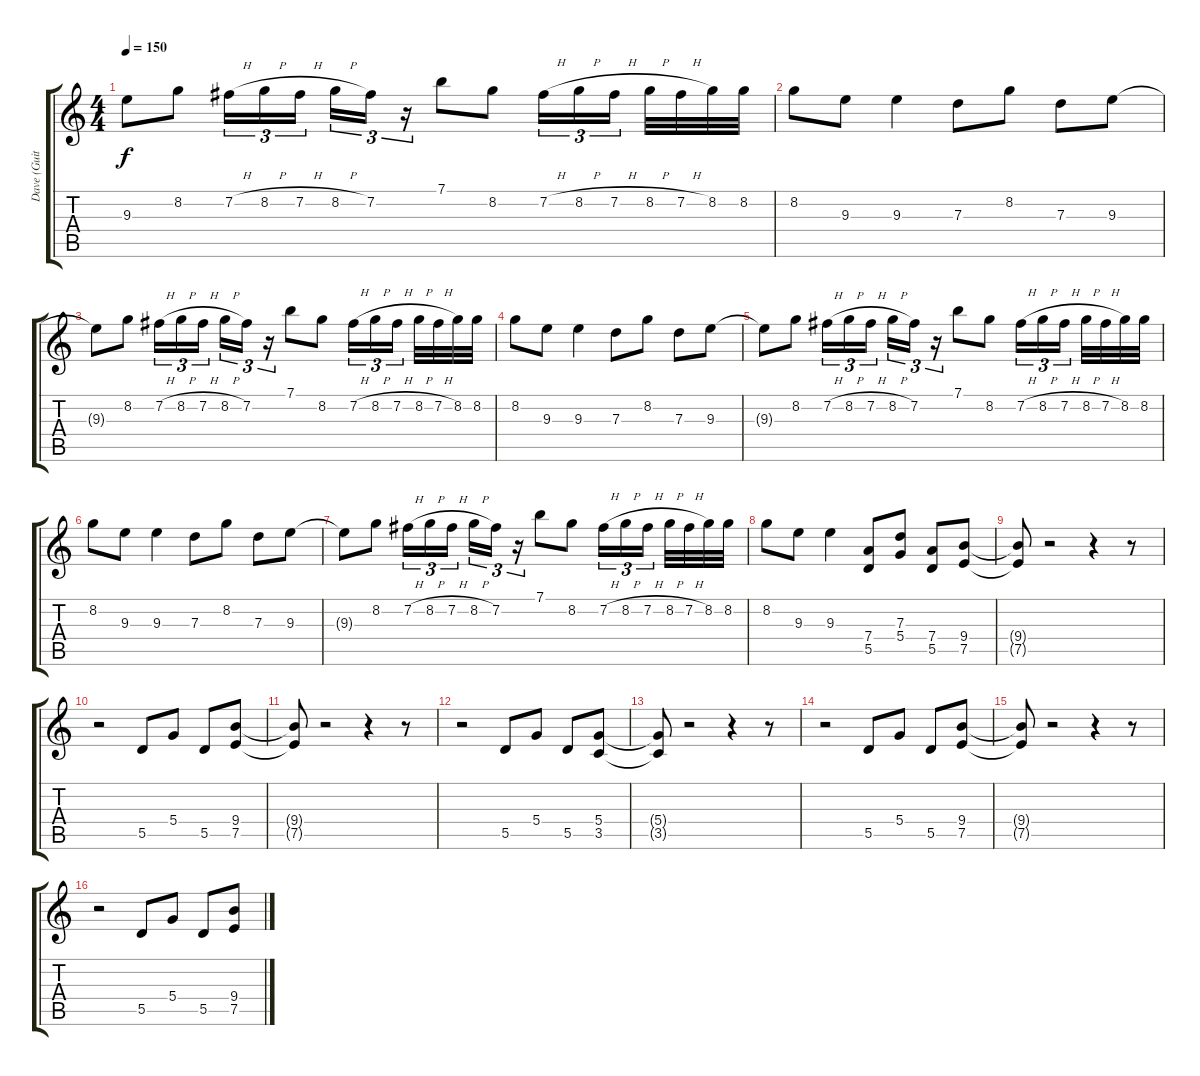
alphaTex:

\track ("Dave (Guitar 1)" "Dave (Guit") {instrument distortionguitar}
\staff {score tabs}
\tuning (E4 B3 G3 D3 A2 E2) {hide}
\ts (4 4)
\tempo 150
\clef g2
\ks c
9.3{t}.8{dy f} 8.2.8 7.2{h}.16{tu (3 2)} 8.2{h}.16{tu (3 2)} 7.2{h}.16{tu (3 2)} 8.2{h}.16{tu (3 2)} 7.2.16{tu (3 2)} r.16{tu (3 2)} 7.1.8 8.2.8 7.2{h}.16{tu (3 2)} 8.2{h}.16{tu (3 2)} 7.2{h}.16{tu (3 2)} 8.2{h}.32 7.2{h}.32 8.2.32 8.2.32 |
8.2.8 9.3.8 9.3.4 7.3.8 8.2.8 7.3.8 9.3.8 |
9.3{t}.8 8.2.8 7.2{h}.16{tu (3 2)} 8.2{h}.16{tu (3 2)} 7.2{h}.16{tu (3 2)} 8.2{h}.16{tu (3 2)} 7.2.16{tu (3 2)} r.16{tu (3 2)} 7.1.8 8.2.8 7.2{h}.16{tu (3 2)} 8.2{h}.16{tu (3 2)} 7.2{h}.16{tu (3 2)} 8.2{h}.32 7.2{h}.32 8.2.32 8.2.32 |
8.2.8 9.3.8 9.3.4 7.3.8 8.2.8 7.3.8 9.3.8 |
9.3{t}.8 8.2.8 7.2{h}.16{tu (3 2)} 8.2{h}.16{tu (3 2)} 7.2{h}.16{tu (3 2)} 8.2{h}.16{tu (3 2)} 7.2.16{tu (3 2)} r.16{tu (3 2)} 7.1.8 8.2.8 7.2{h}.16{tu (3 2)} 8.2{h}.16{tu (3 2)} 7.2{h}.16{tu (3 2)} 8.2{h}.32 7.2{h}.32 8.2.32 8.2.32 |
8.2.8 9.3.8 9.3.4 7.3.8 8.2.8 7.3.8 9.3.8 |
9.3{t}.8 8.2.8 7.2{h}.16{tu (3 2)} 8.2{h}.16{tu (3 2)} 7.2{h}.16{tu (3 2)} 8.2{h}.16{tu (3 2)} 7.2.16{tu (3 2)} r.16{tu (3 2)} 7.1.8 8.2.8 7.2{h}.16{tu (3 2)} 8.2{h}.16{tu (3 2)} 7.2{h}.16{tu (3 2)} 8.2{h}.32 7.2{h}.32 8.2.32 8.2.32 |
8.2.8 9.3.8 9.3.4 (7.4 5.5).8 (7.3 5.4).8 (7.4 5.5).8 (9.4 7.5).8 |
(9.4{t} 7.5{t}).8 r.2 r.4 r.8 |
r.2 5.5.8 5.4.8 5.5.8 (9.4 7.5).8 |
(9.4{t} 7.5{t}).8 r.2 r.4 r.8 |
r.2 5.5.8 5.4.8 5.5.8 (5.4 3.5).8 |
(5.4{t} 3.5{t}).8 r.2 r.4 r.8 |
r.2 5.5.8 5.4.8 5.5.8 (9.4 7.5).8 |
(9.4{t} 7.5{t}).8 r.2 r.4 r.8 |
r.2 5.5.8 5.4.8 5.5.8 (9.4 7.5).8
